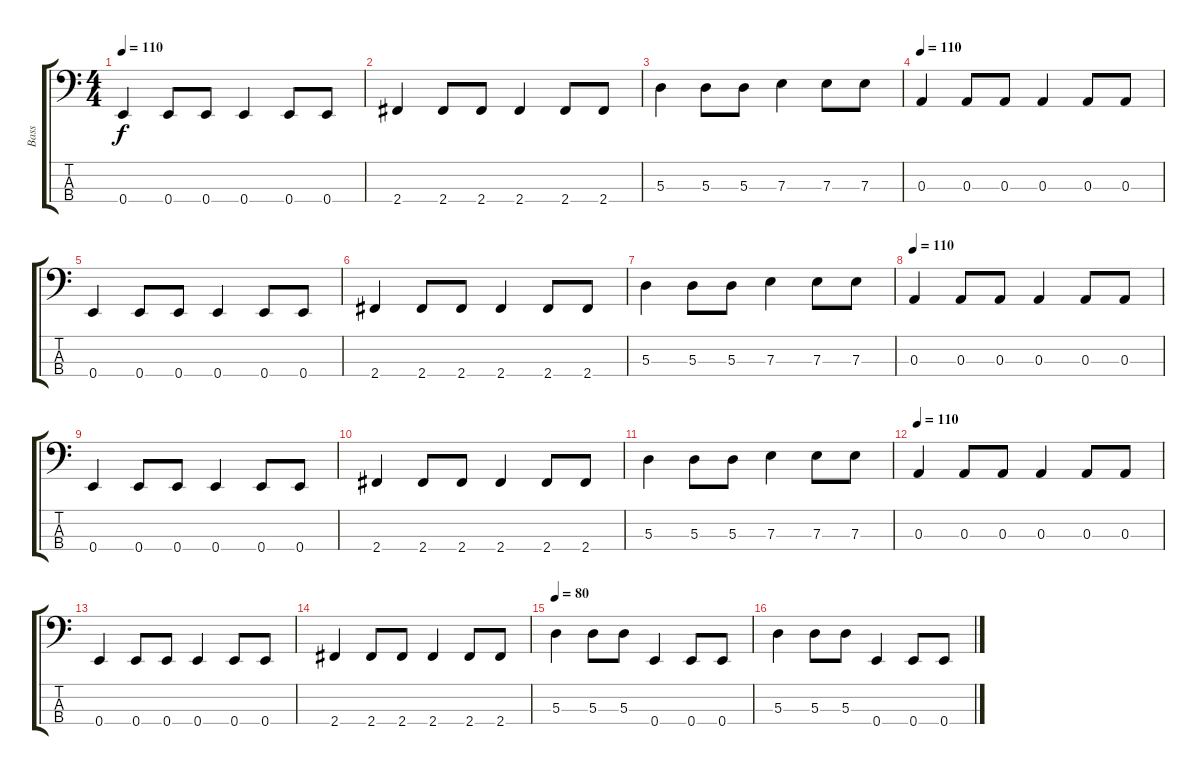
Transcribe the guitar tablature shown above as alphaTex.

\track ("Bass" "Bass") {instrument electricbassfinger}
\staff {score tabs}
\tuning (G2 D2 A1 E1) {hide}
\ts (4 4)
\tempo 110
\clef f4
\ks c
0.4.4{dy f} 0.4.8 0.4.8 0.4.4 0.4.8 0.4.8 |
2.4.4 2.4.8 2.4.8 2.4.4 2.4.8 2.4.8 |
5.3.4 5.3.8 5.3.8 7.3.4 7.3.8 7.3.8 |
\tempo 110
0.3.4 0.3.8 0.3.8 0.3.4 0.3.8 0.3.8 |
0.4.4 0.4.8 0.4.8 0.4.4 0.4.8 0.4.8 |
2.4.4 2.4.8 2.4.8 2.4.4 2.4.8 2.4.8 |
5.3.4 5.3.8 5.3.8 7.3.4 7.3.8 7.3.8 |
\tempo 110
0.3.4 0.3.8 0.3.8 0.3.4 0.3.8 0.3.8 |
0.4.4 0.4.8 0.4.8 0.4.4 0.4.8 0.4.8 |
2.4.4 2.4.8 2.4.8 2.4.4 2.4.8 2.4.8 |
5.3.4 5.3.8 5.3.8 7.3.4 7.3.8 7.3.8 |
\tempo 110
0.3.4 0.3.8 0.3.8 0.3.4 0.3.8 0.3.8 |
0.4.4 0.4.8 0.4.8 0.4.4 0.4.8 0.4.8 |
2.4.4 2.4.8 2.4.8 2.4.4 2.4.8 2.4.8 |
\tempo 80
5.3.4 5.3.8 5.3.8 0.4.4 0.4.8 0.4.8 |
5.3.4 5.3.8 5.3.8 0.4.4 0.4.8 0.4.8
